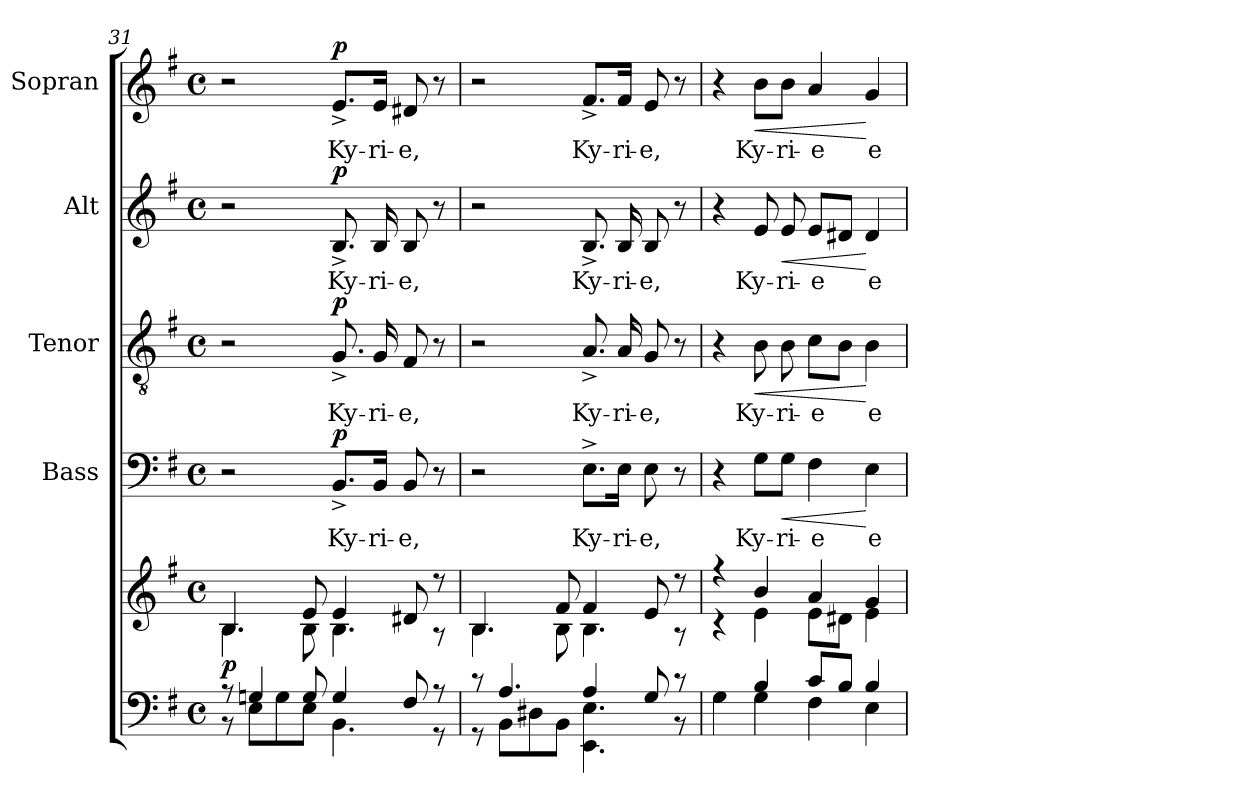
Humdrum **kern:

**kern	**kern	**dynam	**kern	**text	**dynam	**kern	**text	**dynam	**kern	**text	**dynam	**kern	**text	**dynam
*part5	*part5	*part5	*part4	*part4	*part4	*part3	*part3	*part3	*part2	*part2	*part2	*part1	*part1	*part1
*staff6	*staff5	*staff5/6	*staff4	*staff4	*staff4	*staff3	*staff3	*staff3	*staff2	*staff2	*staff2	*staff1	*staff1	*staff1
*	*	*	*I"Bass	*	*	*I"Tenor	*	*	*I"Alt	*	*	*I"Sopran	*	*
*	*	*	*I'B.	*	*	*I'T.	*	*	*I'A.	*	*	*I'S.	*	*
*clefF4	*clefG2	*	*clefF4	*	*	*clefGv2	*	*	*clefG2	*	*	*clefG2	*	*
*k[f#]	*k[f#]	*	*k[f#]	*	*	*k[f#]	*	*	*k[f#]	*	*	*k[f#]	*	*
*G:	*G:	*	*G:	*	*	*G:	*	*	*G:	*	*	*G:	*	*
*M4/4	*M4/4	*	*M4/4	*	*	*M4/4	*	*	*M4/4	*	*	*M4/4	*	*
*met(c)	*met(c)	*	*met(c)	*	*	*met(c)	*	*	*met(c)	*	*	*met(c)	*	*
=31	=31	=31	=31	=31	=31	=31	=31	=31	=31	=31	=31	=31	=31	=31
*^	*^	*	*	*	*	*	*	*	*	*	*	*	*	*
!	!	!	!	!LO:DY:b	!	!	!	!	!	!	!	!	!	!	!	!
8r	8r	4.B/	4.B\	p	2r	.	.	2r	.	.	2r	.	.	2r	.	.
4Gn/	8E\L	.	.	.	.	.	.	.	.	.	.	.	.	.	.	.
.	8G\	.	.	.	.	.	.	.	.	.	.	.	.	.	.	.
8G/	8E\J	8e/	8B\	.	.	.	.	.	.	.	.	.	.	.	.	.
!	!	!	!	!	!	!LO:LY:b	!LO:DY:a	!	!LO:LY:b	!LO:DY:a	!	!LO:LY:b	!LO:DY:a	!	!LO:LY:b	!LO:DY:a
4G/	4.BB\	4e/	4.B\	.	8.BB^>/L	Ky-	p	8.G^>/	Ky-	p	8.B^>/	Ky-	p	8.e^>/L	Ky-	p
!	!	!	!	!	!	!LO:LY:b	!	!	!LO:LY:b	!	!	!LO:LY:b	!	!	!LO:LY:b	!
.	.	.	.	.	16BB/Jk	-ri-	.	16G/	-ri-	.	16B/	-ri-	.	16e/Jk	-ri-	.
!	!	!	!	!	!	!LO:LY:b	!	!	!LO:LY:b	!	!	!LO:LY:b	!	!	!LO:LY:b	!
8F#/	.	8d#X/	.	.	8BB/	-e,	.	8F#/	-e,	.	8B/	-e,	.	8d#X/	-e,	.
8r	8r	8r	8r	.	8r	.	.	8r	.	.	8r	.	.	8r	.	.
=32	=32	=32	=32	=32	=32	=32	=32	=32	=32	=32	=32	=32	=32	=32	=32	=32
8r	8r	4.B/	4.B\	.	2r	.	.	2r	.	.	2r	.	.	2r	.	.
4.A/	8BB\L	.	.	.	.	.	.	.	.	.	.	.	.	.	.	.
.	8D#X\	.	.	.	.	.	.	.	.	.	.	.	.	.	.	.
.	8BB\J	8f#/	8B\	.	.	.	.	.	.	.	.	.	.	.	.	.
!	!	!	!	!	!	!LO:LY:b	!	!	!LO:LY:b	!	!	!LO:LY:b	!	!	!LO:LY:b	!
4A/	4.EE\ 4.E\	4f#/	4.B\	.	8.E^>\L	Ky-	.	8.A^>/	Ky-	.	8.B^>/	Ky-	.	8.f#^>/L	Ky-	.
!	!	!	!	!	!	!LO:LY:b	!	!	!LO:LY:b	!	!	!LO:LY:b	!	!	!LO:LY:b	!
.	.	.	.	.	16E\Jk	-ri-	.	16A/	-ri-	.	16B/	-ri-	.	16f#/Jk	-ri-	.
!	!	!	!	!	!	!LO:LY:b	!	!	!LO:LY:b	!	!	!LO:LY:b	!	!	!LO:LY:b	!
8G/	.	8e/	.	.	8E\	-e,	.	8G/	-e,	.	8B/	-e,	.	8e/	-e,	.
8r	8r	8r	8r	.	8r	.	.	8r	.	.	8r	.	.	8r	.	.
=33	=33	=33	=33	=33	=33	=33	=33	=33	=33	=33	=33	=33	=33	=33	=33	=33
4ryy	4G\	4r	4r	.	4r	.	.	4r	.	.	4r	.	.	4r	.	.
!	!	!	!	!	!	!LO:LY:b	!	!	!LO:LY:b	!LO:HP:b	!	!LO:LY:b	!	!	!LO:LY:b	!LO:HP:b
4B/	4G\	4b/	4e\	.	8G\L	Ky-	.	8B\	Ky-	<	8e/	Ky-	.	8b\L	Ky-	<
!	!	!	!	!	!	!LO:LY:b	!LO:HP:b	!	!LO:LY:b	!	!	!LO:LY:b	!LO:HP:b	!	!LO:LY:b	!
.	.	.	.	.	8G\J	-ri-	<	8B\	-ri-	.	8e/	-ri-	<	8b\J	-ri-	.
!	!	!	!	!	!	!LO:LY:b	!	!	!LO:LY:b	!	!	!LO:LY:b	!	!	!LO:LY:b	!
8c/L	4F#\	4a/	8e\L	.	4F#\	-e	.	8c\L	-e	.	8e/L	-e	.	4a/	-e	.
8B/J	.	.	8d#X\J	.	.	.	.	8B\J	.	.	8d#X/J	.	.	.	.	.
!	!	!	!	!	!	!LO:LY:b	!	!	!LO:LY:b	!	!	!LO:LY:b	!	!	!LO:LY:b	!
4B/	4E\	4g/	4e\	.	4E\	e-	[	4B\	e-	[	4d#/	e-	[	4g/	e-	[
*v	*v	*	*	*	*	*	*	*	*	*	*	*	*	*	*	*
*	*v	*v	*	*	*	*	*	*	*	*	*	*	*	*	*
=	=	=	=	=	=	=	=	=	=	=	=	=	=	=
*-	*-	*-	*-	*-	*-	*-	*-	*-	*-	*-	*-	*-	*-	*-
